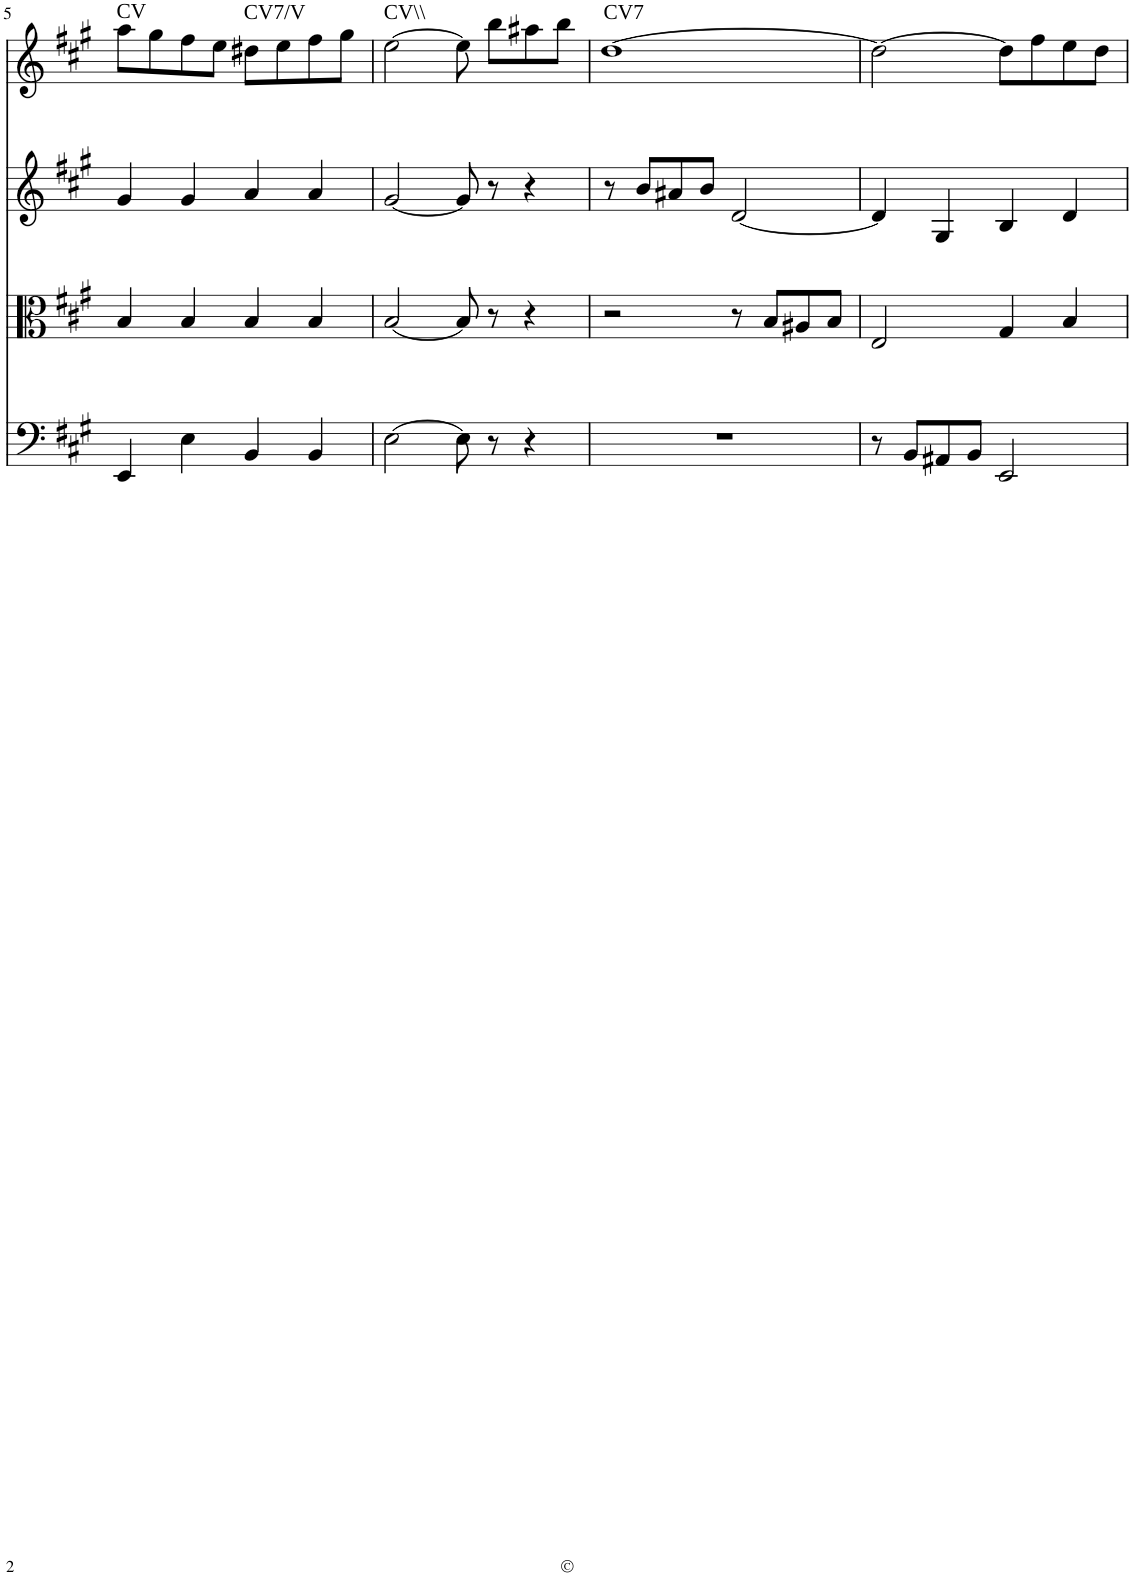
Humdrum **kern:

**kern	**kern	**kern	**kern
*part4	*part3	*part2	*part1
*staff4	*staff3	*staff2	*staff1
*I"Violoncello	*I"Viola	*I"Violin 2	*I"Violin 1
*I'Vc	*I'Vla	*I'Vln	*I'Vln
!!LO:PB:g=z
*clefF4	*clefC3	*clefG2	*clefG2
*k[f#c#g#]	*k[f#c#g#]	*k[f#c#g#]	*k[f#c#g#]
*A:	*A:	*A:	*A:
*M2/2	*M2/2	*M2/2	*M2/2
*met(c|)	*met(c|)	*met(c|)	*met(c|)
=5	=5	=5	=5
!	!	!	!LO:TX:a:t=CV
4EE/	4B/	4g#/	8aa\L
.	.	.	8gg#\
4E\	4B/	4g#/	8ff#\
.	.	.	8ee\J
!	!	!	!LO:TX:a:t=CV7/V
4BB/	4B/	4a/	8dd#X\L
.	.	.	8ee\
4BB/	4B/	4a/	8ff#\
.	.	.	8gg#\J
=6	=6	=6	=6
!	!	!	!LO:TX:a:t=CV\\
[2E\	[2B/	[2g#/	[2ee\
8E\]	8B/]	8g#/]	8ee\]
8r	8r	8r	8bb\L
4r	4r	4r	8aa#X\
.	.	.	8bb\J
=7	=7	=7	=7
!	!	!	!LO:TX:a:t=CV7
1r	2r	8r	[1dd
.	.	8b/L	.
.	.	8a#X/	.
.	.	8b/J	.
.	8r	[2d/	.
.	8B/L	.	.
.	8A#X/	.	.
.	8B/J	.	.
=8	=8	=8	=8
8r	2E/	4d/]	2dd\_
8BB/L	.	.	.
8AA#X/	.	4G#/	.
8BB/J	.	.	.
2EE/	4G#/	4B/	8dd\L]
.	.	.	8ff#\
.	4B/	4d/	8ee\
.	.	.	8dd\J
=	=	=	=
*-	*-	*-	*-
